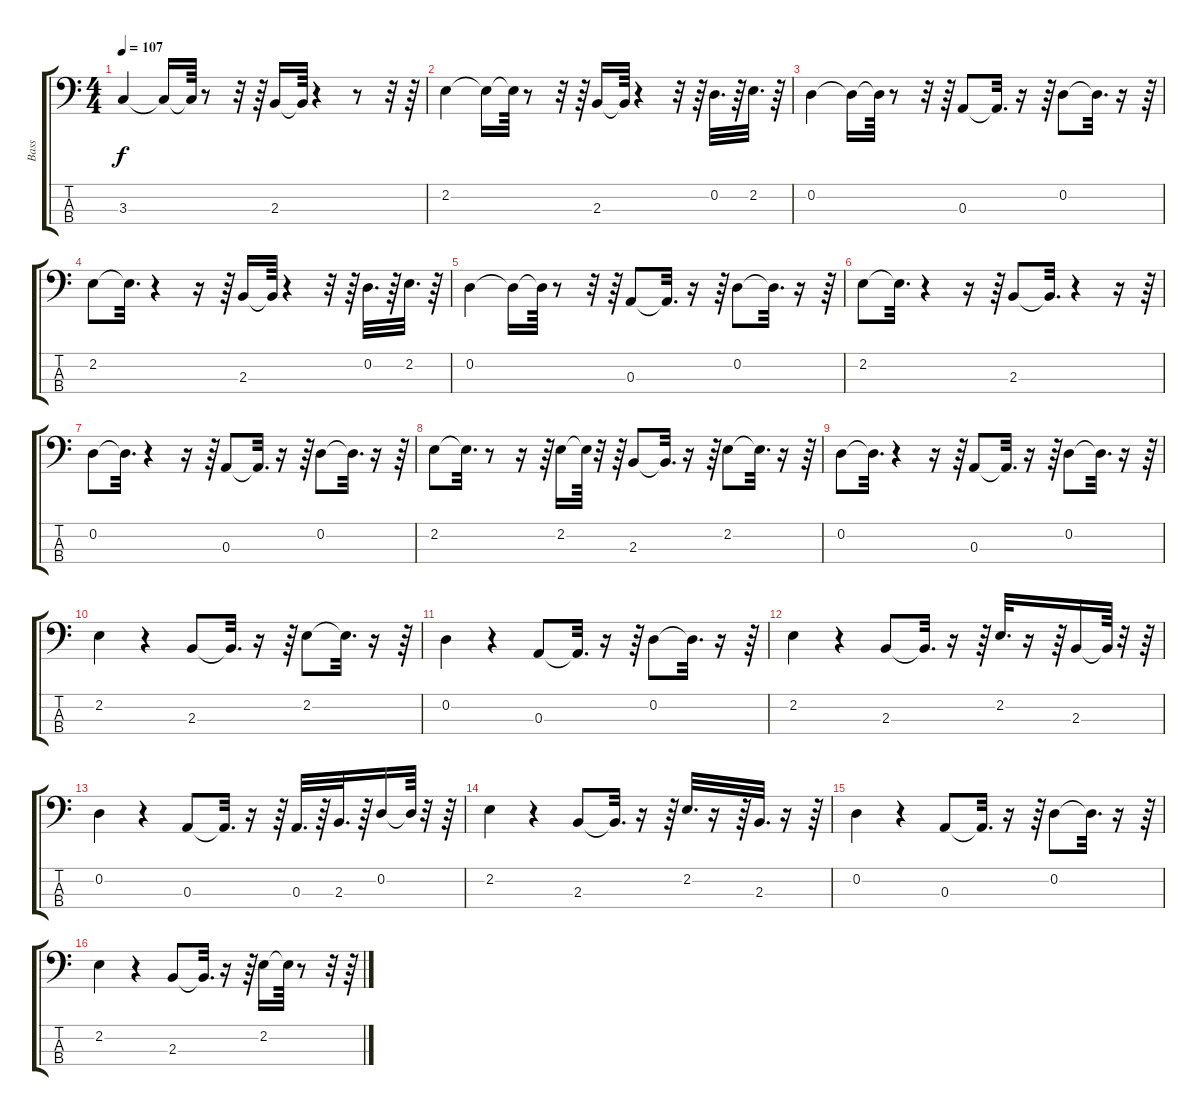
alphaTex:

\track ("Bass" "Bass") {instrument electricbassfinger}
\staff {score tabs}
\tuning (G2 D2 A1 E1) {hide}
\ts (4 4)
\tempo 107
\clef f4
\ks c
3.3{t}.4{dy f} 3.3{t}.16 3.3{t}.64 r.8 r.32 r.64 2.3.16 2.3{t}.64 r.4 r.8 r.32 r.64 |
2.2.4 2.2{t}.16 2.2{t}.64 r.8 r.32 r.64 2.3.16 2.3{t}.64 r.4 r.32 r.64 0.2.32{d} r.64 2.2.32{d} r.64 |
0.2.4 0.2{t}.16 0.2{t}.64 r.8 r.32 r.64 0.3.8 0.3{t}.32{d} r.16 r.64 0.2.8 0.2{t}.32{d} r.16 r.64 |
2.2.8 2.2{t}.32{d} r.4 r.16 r.64 2.3.16 2.3{t}.64 r.4 r.32 r.64 0.2.32{d} r.64 2.2.32{d} r.64 |
0.2.4 0.2{t}.16 0.2{t}.64 r.8 r.32 r.64 0.3.8 0.3{t}.32{d} r.16 r.64 0.2.8 0.2{t}.32{d} r.16 r.64 |
2.2.8 2.2{t}.32{d} r.4 r.16 r.64 2.3.8 2.3{t}.32{d} r.4 r.16 r.64 |
0.2.8 0.2{t}.32{d} r.4 r.16 r.64 0.3.8 0.3{t}.32{d} r.16 r.64 0.2.8 0.2{t}.32{d} r.16 r.64 |
2.2.8 2.2{t}.32{d} r.8 r.16 r.64 2.2.16 2.2{t}.64 r.32 r.64 2.3.8 2.3{t}.32{d} r.16 r.64 2.2.8 2.2{t}.32{d} r.16 r.64 |
0.2.8 0.2{t}.32{d} r.4 r.16 r.64 0.3.8 0.3{t}.32{d} r.16 r.64 0.2.8 0.2{t}.32{d} r.16 r.64 |
2.2.4 r.4 2.3.8 2.3{t}.32{d} r.16 r.64 2.2.8 2.2{t}.32{d} r.16 r.64 |
0.2.4 r.4 0.3.8 0.3{t}.32{d} r.16 r.64 0.2.8 0.2{t}.32{d} r.16 r.64 |
2.2.4 r.4 2.3.8 2.3{t}.32{d} r.16 r.64 2.2.32{d} r.16 r.64 2.3.16 2.3{t}.64 r.32 r.64 |
0.2.4 r.4 0.3.8 0.3{t}.32{d} r.16 r.64 0.3.32{d} r.64 2.3.32{d} r.64 0.2.16 0.2{t}.64 r.32 r.64 |
2.2.4 r.4 2.3.8 2.3{t}.32{d} r.16 r.64 2.2.32{d} r.16 r.64 2.3.32{d} r.16 r.64 |
0.2.4 r.4 0.3.8 0.3{t}.32{d} r.16 r.64 0.2.8 0.2{t}.32{d} r.16 r.64 |
2.2.4 r.4 2.3.8 2.3{t}.32{d} r.16 r.64 2.2.16 2.2{t}.64 r.8 r.32 r.64
